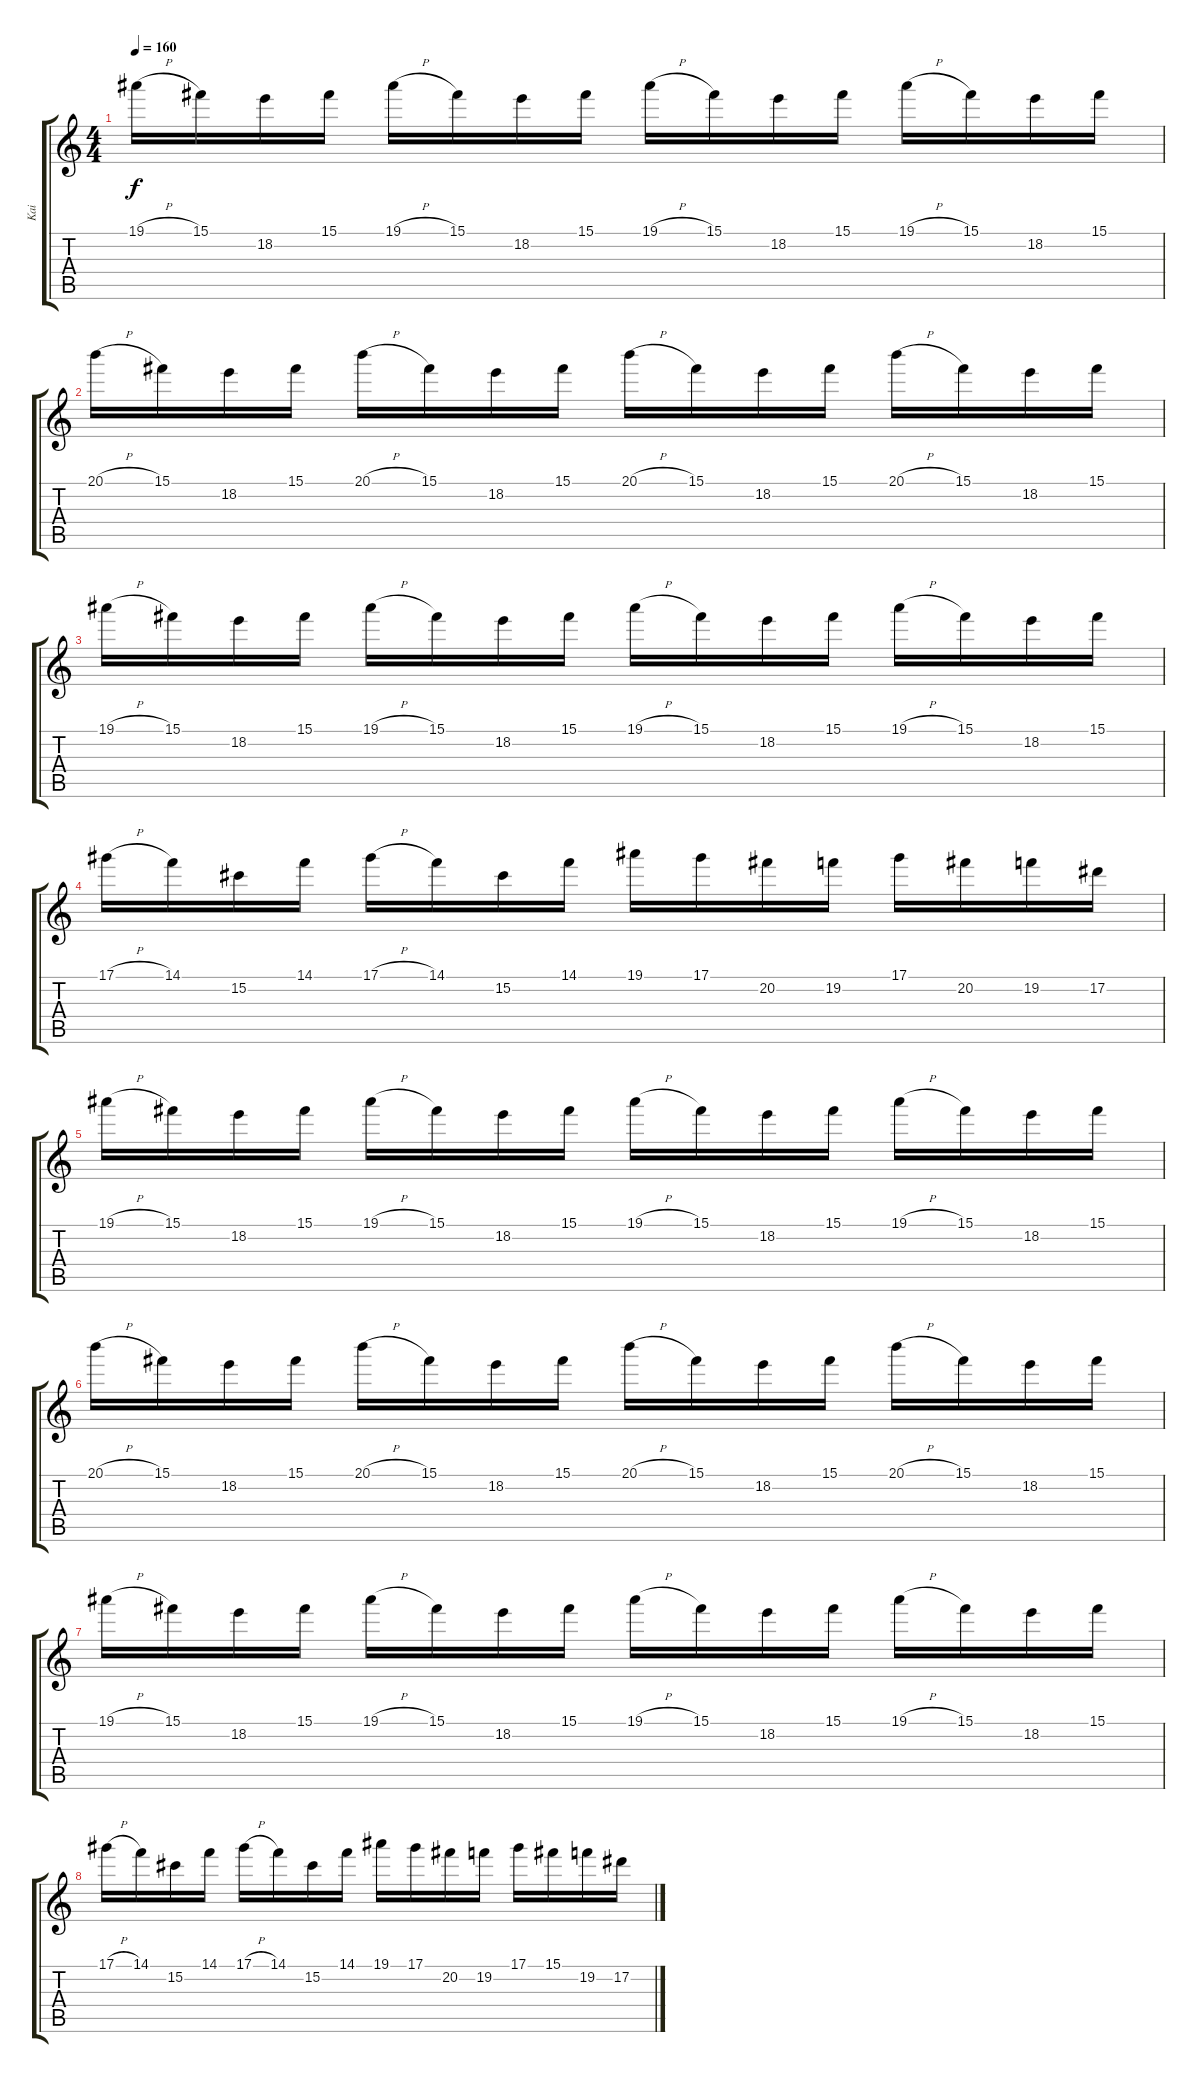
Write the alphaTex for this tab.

\track ("Kai " "Kai ") {instrument distortionguitar}
\staff {score tabs}
\tuning (Eb4 Bb3 Gb3 Db3 Ab2 Eb2) {hide}
\ts (4 4)
\tempo 160
\clef g2
\ks c
19.1{h}.16{dy f} 15.1.16 18.2.16 15.1.16 19.1{h}.16 15.1.16 18.2.16 15.1.16 19.1{h}.16 15.1.16 18.2.16 15.1.16 19.1{h}.16 15.1.16 18.2.16 15.1.16 |
20.1{h}.16 15.1.16 18.2.16 15.1.16 20.1{h}.16 15.1.16 18.2.16 15.1.16 20.1{h}.16 15.1.16 18.2.16 15.1.16 20.1{h}.16 15.1.16 18.2.16 15.1.16 |
19.1{h}.16 15.1.16 18.2.16 15.1.16 19.1{h}.16 15.1.16 18.2.16 15.1.16 19.1{h}.16 15.1.16 18.2.16 15.1.16 19.1{h}.16 15.1.16 18.2.16 15.1.16 |
17.1{h}.16 14.1.16 15.2.16 14.1.16 17.1{h}.16 14.1.16 15.2.16 14.1.16 19.1.16 17.1.16 20.2.16 19.2.16 17.1.16 20.2.16 19.2.16 17.2.16 |
19.1{h}.16 15.1.16 18.2.16 15.1.16 19.1{h}.16 15.1.16 18.2.16 15.1.16 19.1{h}.16 15.1.16 18.2.16 15.1.16 19.1{h}.16 15.1.16 18.2.16 15.1.16 |
20.1{h}.16 15.1.16 18.2.16 15.1.16 20.1{h}.16 15.1.16 18.2.16 15.1.16 20.1{h}.16 15.1.16 18.2.16 15.1.16 20.1{h}.16 15.1.16 18.2.16 15.1.16 |
19.1{h}.16 15.1.16 18.2.16 15.1.16 19.1{h}.16 15.1.16 18.2.16 15.1.16 19.1{h}.16 15.1.16 18.2.16 15.1.16 19.1{h}.16 15.1.16 18.2.16 15.1.16 |
17.1{h}.16 14.1.16 15.2.16 14.1.16 17.1{h}.16 14.1.16 15.2.16 14.1.16 19.1.16 17.1.16 20.2.16 19.2.16 17.1.16 15.1.16 19.2.16 17.2.16
